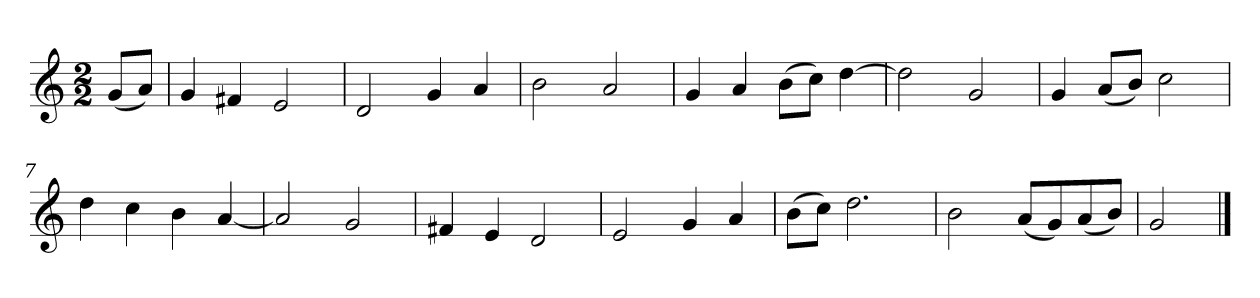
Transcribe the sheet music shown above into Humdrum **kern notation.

**kern
*part1
*staff1
*clefG2
*k[]
*G:mix
*M2/2
*MM110
=
(8g/L
8a/J)
=1
4g
4f#X
2e
=2
2d
4g
4a
=3
2b
2a
=4
4g
4a
(8b\L
8cc\J)
[4dd
=5
2dd]
2g
=6
4g
(8a/L
8b/J)
2cc
=7
4dd
4cc
4b
[4a
=8
2a]
2g
=9
4f#X
4e
2d
=10
2e
4g
4a
=11
(8b\L
8cc\J)
2.dd
=12
2b
(8a/L
8g/)
(8a/
8b/J)
=13
2g
==
*-
